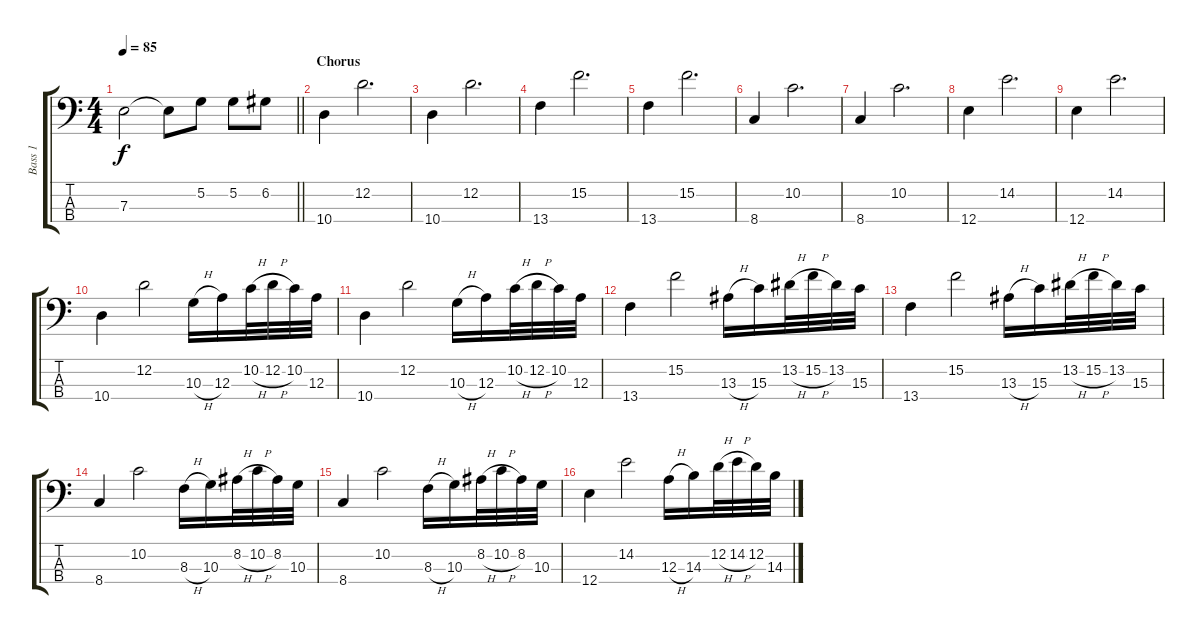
\track ("Bass 1" "Bass 1") {instrument electricbassfinger}
\staff {score tabs}
\tuning (G2 D2 A1 E1) {hide}
\ts (4 4)
\tempo 85
\clef f4
\barLineRight lightlight
\ks c
7.3.2{dy f} 7.3{t}.8 5.2.8 5.2.8 6.2.8 |
\section ("" "Chorus")
10.4.4 12.2.2{d} |
10.4.4 12.2.2{d} |
13.4.4 15.2.2{d} |
13.4.4 15.2.2{d} |
8.4.4 10.2.2{d} |
8.4.4 10.2.2{d} |
12.4.4 14.2.2{d} |
12.4.4 14.2.2{d} |
10.4.4 12.2.2 10.3{h}.16 12.3.16 10.2{h}.32 12.2{h}.32 10.2.32 12.3.32 |
10.4.4 12.2.2 10.3{h}.16 12.3.16 10.2{h}.32 12.2{h}.32 10.2.32 12.3.32 |
13.4.4 15.2.2 13.3{h}.16 15.3.16 13.2{h}.32 15.2{h}.32 13.2.32 15.3.32 |
13.4.4 15.2.2 13.3{h}.16 15.3.16 13.2{h}.32 15.2{h}.32 13.2.32 15.3.32 |
8.4.4 10.2.2 8.3{h}.16 10.3.16 8.2{h}.32 10.2{h}.32 8.2.32 10.3.32 |
8.4.4 10.2.2 8.3{h}.16 10.3.16 8.2{h}.32 10.2{h}.32 8.2.32 10.3.32 |
12.4.4 14.2.2 12.3{h}.16 14.3.16 12.2{h}.32 14.2{h}.32 12.2.32 14.3.32
